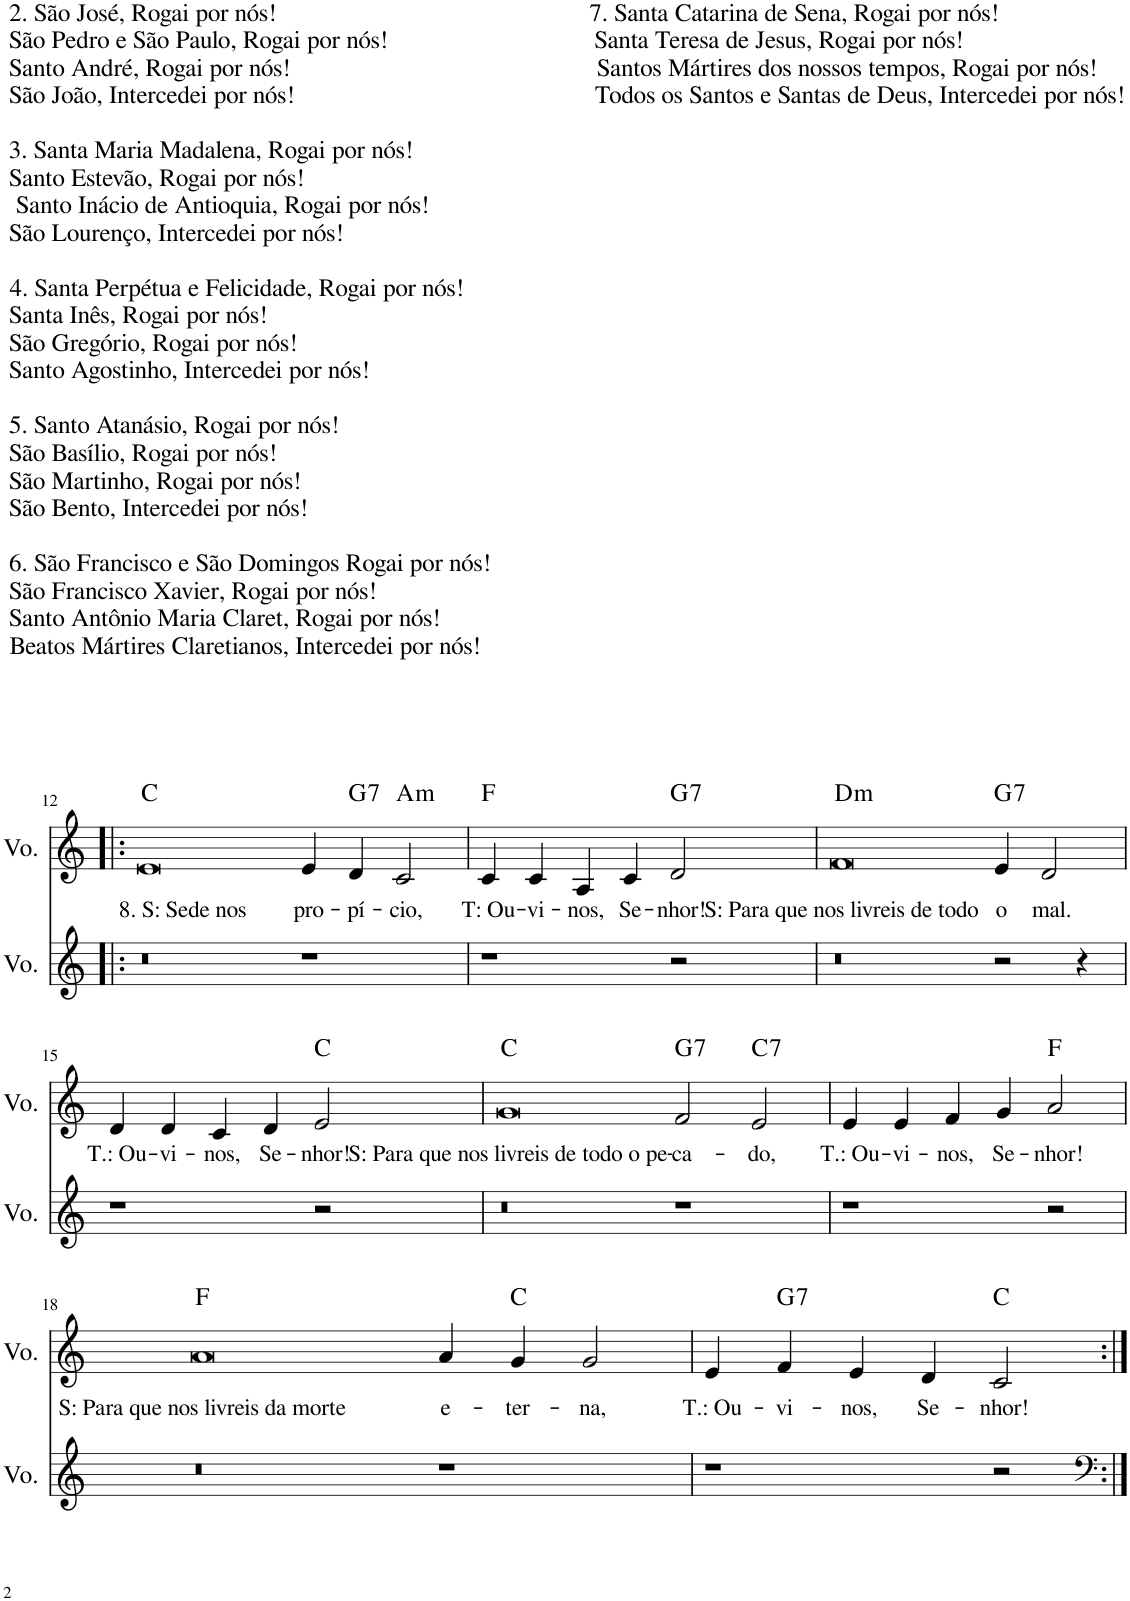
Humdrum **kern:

**kern	**kern	**text	**harte
*part2	*part1	*part1	*part1
*staff2	*staff1	*staff1	*
*I"Voz	*I"Voz	*	*
*I'Vo.	*I'Vo.	*	*
!!LO:PB:g=z
*clefG2	*clefG2	*	*
*k[]	*k[]	*	*
*M16/8	*M16/8	*	*
=12!|:	=12!|:	=12!|:	=12!|:
!	!LO:TX:a:t=2. São José, Rogai por nós!                                                  7. Santa Catarina de Sena, Rogai por nós!	!	!
!	!LO:TX:a:t=São Pedro e São Paulo, Rogai por nós!                                 Santa Teresa de Jesus, Rogai por nós!	!	!
!	!LO:TX:a:t=Santo André, Rogai por nós!                                                 Santos Mártires dos nossos tempos, Rogai por nós!	!	!
!	!LO:TX:a:t=São João, Intercedei por nós!                                                Todos os Santos e Santas de Deus, Intercedei por nós!	!	!
!	!LO:TX:a:t=3. Santa Maria Madalena, Rogai por nós!	!	!
!	!LO:TX:a:t=Santo Estevão, Rogai por nós!	!	!
!	!LO:TX:a:t=Santo Inácio de Antioquia, Rogai por nós!	!	!
!	!LO:TX:a:t=São Lourenço, Intercedei por nós!	!	!
!	!LO:TX:a:t=4. Santa Perpétua e Felicidade, Rogai por nós!	!	!
!	!LO:TX:a:t=Santa Inês, Rogai por nós!	!	!
!	!LO:TX:a:t=São Gregório, Rogai por nós!	!	!
!	!LO:TX:a:t=Santo Agostinho, Intercedei por nós!	!	!
!	!LO:TX:a:t=5. Santo Atanásio, Rogai por nós!	!	!
!	!LO:TX:a:t=São Basílio, Rogai por nós!	!	!
!	!LO:TX:a:t=São Martinho, Rogai por nós!	!	!
!	!LO:TX:a:t=São Bento, Intercedei por nós!	!	!
!	!LO:TX:a:t=6. São Francisco e São Domingos Rogai por nós!	!	!
!	!LO:TX:a:t=São Francisco Xavier, Rogai por nós!	!	!
!	!LO:TX:a:t=Santo Antônio Maria Claret, Rogai por nós!	!	!
!	!LO:TX:a:t=Beatos Mártires Claretianos, Intercedei por nós!	!	!
!	!	!LO:LY:b	!
0r	0e	8. S: Sede nos	C:maj
!	!	!LO:LY:b	!
1r	4e/	pro-	.
!	!	!LO:LY:b	!LO:H:kt=7
.	4d/	-pí-	G:7
!	!	!LO:LY:b	!LO:H:kt=m
.	2c/	-cio,	A:min
=13	=13	=13	=13
!	!	!LO:LY:b	!
1r	4c/	T: Ou-	F:maj
!	!	!LO:LY:b	!
.	4c/	-vi-	.
!	!	!LO:LY:b	!
.	4A/	-nos,	.
!	!	!LO:LY:b	!
.	4c/	Se-	.
!	!	!LO:LY:b	!LO:H:kt=7
2r	2d/	-nhor!	G:7
=14	=14	=14	=14
!	!	!LO:LY:b	!LO:H:kt=m
0r	0f	S: Para que nos livreis de todo	D:min
!	!	!LO:LY:b	!LO:H:kt=7
2r	4e/	o	G:7
!	!	!LO:LY:b	!
.	2d/	mal.	.
4r	.	.	.
!!LO:LB:g=z
=15	=15	=15	=15
!	!	!LO:LY:b	!
1r	4d/	T.: Ou-	.
!	!	!LO:LY:b	!
.	4d/	-vi-	.
!	!	!LO:LY:b	!
.	4c/	-nos,	.
!	!	!LO:LY:b	!
.	4d/	Se-	.
!	!	!LO:LY:b	!
2r	2e/	-nhor!	C:maj
=16	=16	=16	=16
!	!	!LO:LY:b	!
0r	0g	S: Para que nos livreis de todo o pe-	C:maj
!	!	!LO:LY:b	!LO:H:kt=7
1r	2f/	-ca-	G:7
!	!	!LO:LY:b	!LO:H:kt=7
.	2e/	-do,	C:7
=17	=17	=17	=17
!	!	!LO:LY:b	!
1r	4e/	T.: Ou-	.
!	!	!LO:LY:b	!
.	4e/	-vi-	.
!	!	!LO:LY:b	!
.	4f/	-nos,	.
!	!	!LO:LY:b	!
.	4g/	Se-	.
!	!	!LO:LY:b	!
2r	2a/	-nhor!	F:maj
!!LO:LB:g=z
=18	=18	=18	=18
!	!	!LO:LY:b	!
0r	0a	S: Para que nos livreis da morte	F:maj
!	!	!LO:LY:b	!
1r	4a/	e-	.
!	!	!LO:LY:b	!
.	4g/	-ter-	C:maj
!	!	!LO:LY:b	!
.	2g/	-na,	.
=19	=19	=19	=19
!	!	!LO:LY:b	!
1r	4e/	T.: Ou-	.
!	!	!LO:LY:b	!LO:H:kt=7
.	4f/	-vi-	G:7
!	!	!LO:LY:b	!
.	4e/	-nos,	.
!	!	!LO:LY:b	!
.	4d/	Se-	.
!	!	!LO:LY:b	!
2r	2c/	-nhor!	C:maj
=:|!	=:|!	=:|!	=:|!
*-	*-	*-	*-
